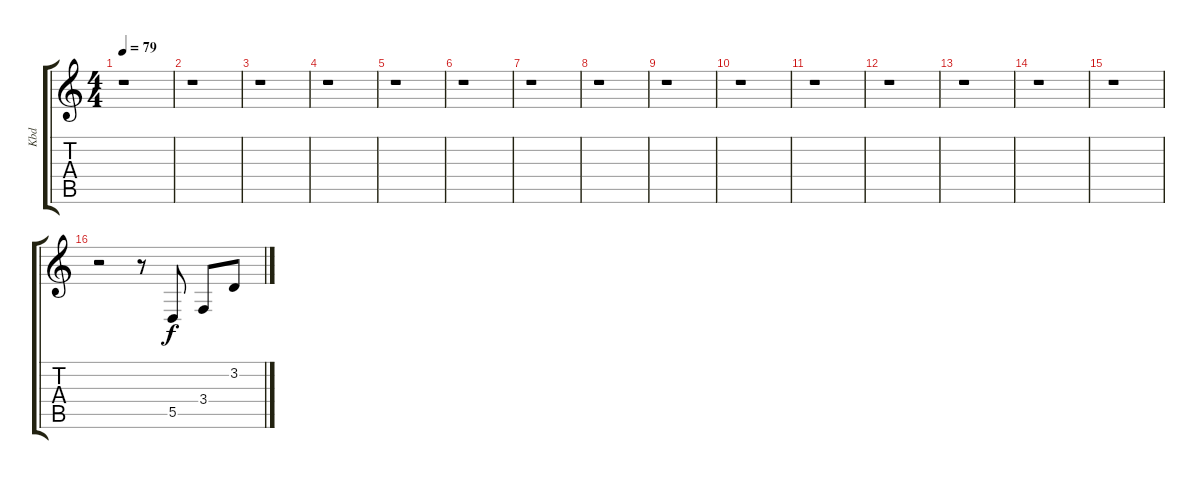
\track ("Kbd" "Kbd") {instrument fx4atmosphere}
\staff {score tabs}
\tuning (E4 B3 G3 D3 A2 E2) {hide}
\ts (4 4)
\tempo 79
\clef g2
\ks c
r.1{dy f instrument fx4atmosphere} |
r.1 |
r.1 |
r.1 |
r.1 |
r.1 |
r.1 |
r.1 |
r.1 |
r.1 |
r.1 |
r.1 |
r.1 |
r.1 |
r.1 |
r.2 r.8 5.5.8 3.4.8 3.2.8
